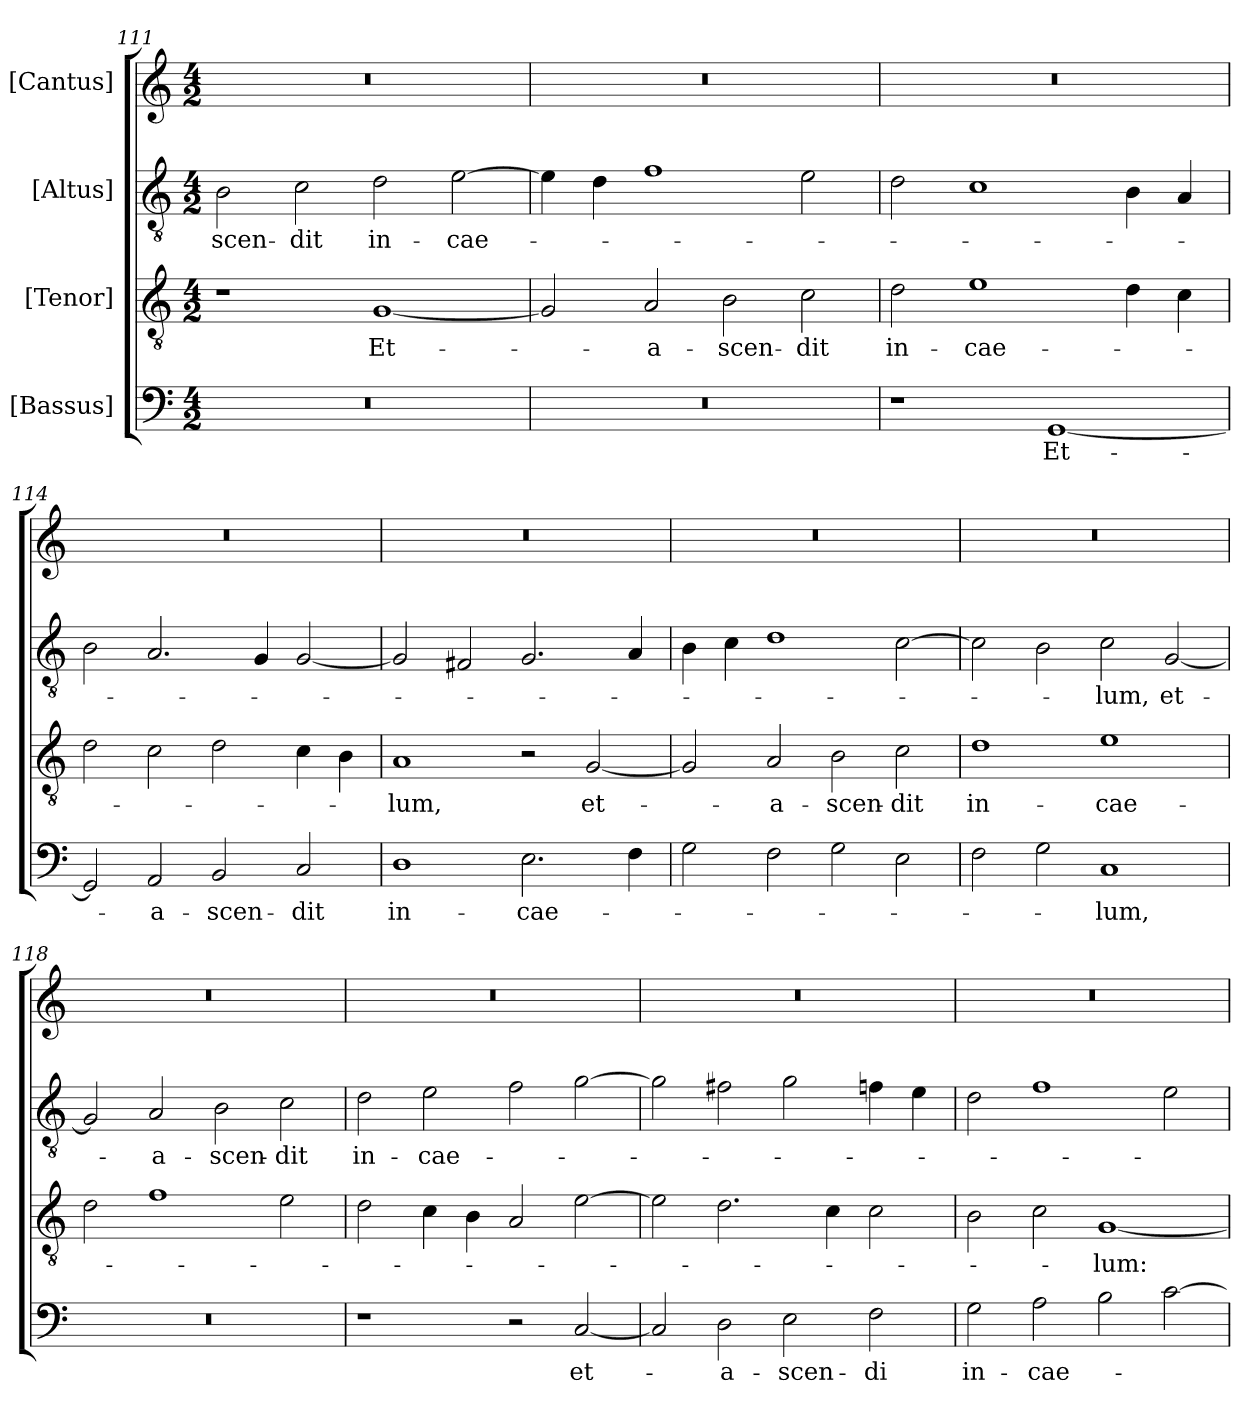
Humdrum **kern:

**kern	**text	**kern	**text	**kern	**text	**kern
*part4	*part4	*part3	*part3	*part2	*part2	*part1
*staff4	*staff4	*staff3	*staff3	*staff2	*staff2	*staff1
*I"[Bassus]	*	*I"[Tenor]	*	*I"[Altus]	*	*I"[Cantus]
*clefF4	*	*clefGv2	*	*clefGv2	*	*clefG2
*k[]	*	*k[]	*	*k[]	*	*k[]
*M4/2	*	*M4/2	*	*M4/2	*	*M4/2
=111	=111	=111	=111	=111	=111	=111
0r	.	1r	.	2B\	-scen-	0r
.	.	.	.	2c\	-dit	.
.	.	[1G/	Et-	2d\	in-	.
.	.	.	.	[2e\	cae-	.
=112	=112	=112	=112	=112	=112	=112
0r	.	2G/]	.	4e\]	.	0r
.	.	.	.	4d\	.	.
.	.	2A/	a-	1f\	.	.
.	.	2B\	-scen-	.	.	.
.	.	2c\	-dit	2e\	.	.
=113	=113	=113	=113	=113	=113	=113
1r	.	2d\	in-	2d\	.	0r
.	.	1e\	cae-	1c\	.	.
[1GG/	Et-	.	.	.	.	.
.	.	4d\	.	4B\	.	.
.	.	4c\	.	4A/	.	.
=114	=114	=114	=114	=114	=114	=114
2GG/]	.	2d\	.	2B\	.	0r
2AA/	a-	2c\	.	2.A/	.	.
2BB/	-scen-	2d\	.	.	.	.
.	.	.	.	4G/	.	.
2C/	-dit	4c\	.	[2G/	.	.
.	.	4B\	.	.	.	.
=115	=115	=115	=115	=115	=115	=115
1D\	in-	1A/	-lum,	2G/]	.	0r
.	.	.	.	2F#X/	.	.
2.E\	cae-	2r	.	2.G/	.	.
.	.	[2G/	et-	.	.	.
4F\	.	.	.	4A/	.	.
=116	=116	=116	=116	=116	=116	=116
2G\	.	2G/]	.	4B\	.	0r
.	.	.	.	4c\	.	.
2F\	.	2A/	a-	1d\	.	.
2G\	.	2B\	-scen-	.	.	.
2E\	.	2c\	-dit	[2c\	.	.
=117	=117	=117	=117	=117	=117	=117
2F\	.	1d\	in-	2c\]	.	0r
2G\	.	.	.	2B\	.	.
1C/	-lum,	1e\	cae-	2c\	-lum,	.
.	.	.	.	[2G/	et-	.
=118	=118	=118	=118	=118	=118	=118
0r	.	2d\	.	2G/]	.	0r
.	.	1f\	.	2A/	a-	.
.	.	.	.	2B\	-scen-	.
.	.	2e\	.	2c\	-dit	.
=119	=119	=119	=119	=119	=119	=119
1r	.	2d\	.	2d\	in-	0r
.	.	4c\	.	2e\	cae-	.
.	.	4B\	.	.	.	.
2r	.	2A/	.	2f\	.	.
[2C/	et-	[2e\	.	[2g\	.	.
=120	=120	=120	=120	=120	=120	=120
2C/]	.	2e\]	.	2g\]	.	0r
2D\	a-	2.d\	.	2f#X\	.	.
2E\	-scen-	.	.	2g\	.	.
.	.	4c\	.	.	.	.
2F\	-di	2c\	.	4fn\	.	.
.	.	.	.	4e\	.	.
=121	=121	=121	=121	=121	=121	=121
2G\	in-	2B\	.	2d\	.	0r
2A\	cae-	2c\	.	1f\	.	.
2B\	.	[1G/	-lum:	.	.	.
[2c\	.	.	.	2e\	.	.
=	=	=	=	=	=	=
*-	*-	*-	*-	*-	*-	*-
